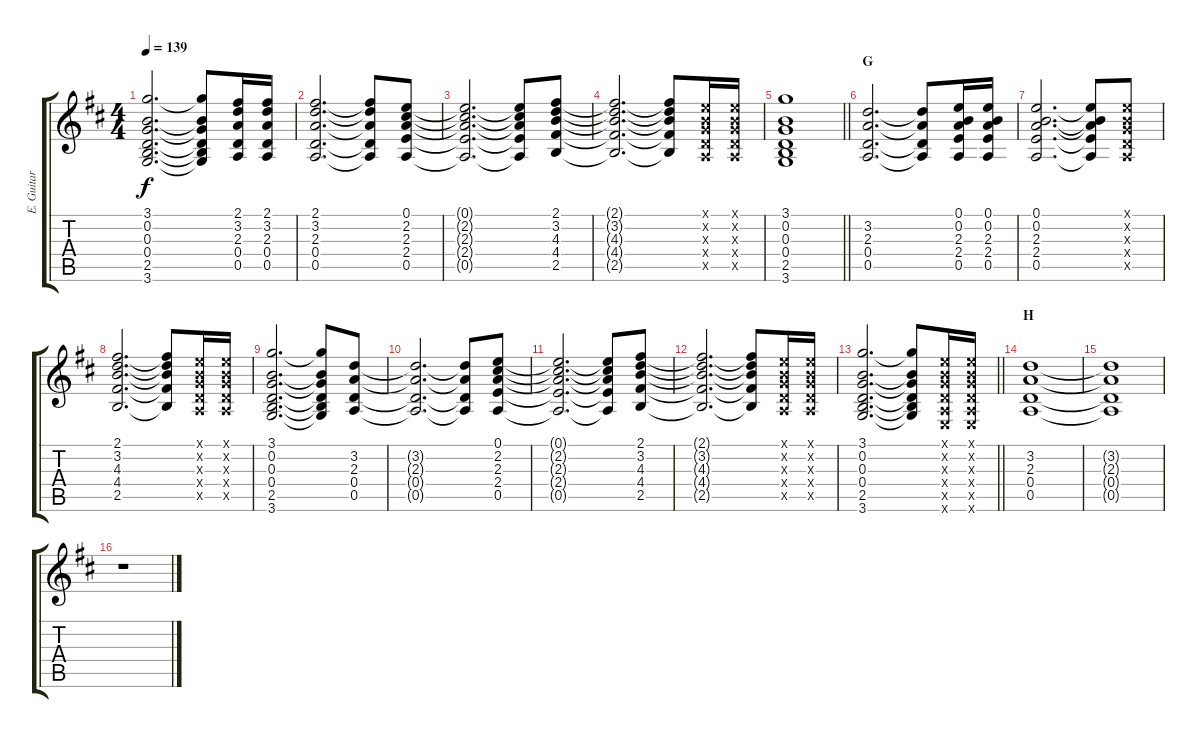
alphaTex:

\track ("E. Guitar III" "E. Guitar ") {instrument overdrivenguitar}
\staff {score tabs}
\tuning (E4 B3 G3 D3 A2 E2) {hide}
\ts (4 4)
\tempo 139
\clef g2
\ks d
(3.1 0.2 0.3 0.4 2.5 3.6).2{d dy f} (3.1{t} 0.2{t} 0.3{t} 0.4{t} 2.5{t} 3.6{t}).8 (2.1 3.2 2.3 0.4 0.5).16 (2.1 3.2 2.3 0.4 0.5).16 |
(2.1 3.2 2.3 0.4 0.5).2{d} (2.1{t} 3.2{t} 2.3{t} 0.4{t} 0.5{t}).8 (0.1 2.2 2.3 2.4 0.5).8 |
(0.1{t} 2.2{t} 2.3{t} 2.4{t} 0.5{t}).2{d} (0.1{t} 2.2{t} 2.3{t} 2.4{t} 0.5{t}).8 (2.1 3.2 4.3 4.4 2.5).8 |
(2.1{t} 3.2{t} 4.3{t} 4.4{t} 2.5{t}).2{d} (2.1{t} 3.2{t} 4.3{t} 4.4{t} 2.5{t}).8 (0.1{x} 0.2{x} 0.3{x} 0.4{x} 0.5{x}).16 (0.1{x} 0.2{x} 0.3{x} 0.4{x} 0.5{x}).16 |
\barLineRight lightlight
(3.1 0.2 0.3 0.4 2.5 3.6).1 |
\section ("" "G")
(3.2 2.3 0.4 0.5).2{d} (3.2{t} 2.3{t} 0.4{t} 0.5{t}).8 (0.1 0.2 2.3 2.4 0.5).16 (0.1 0.2 2.3 2.4 0.5).16 |
(0.1 0.2 2.3 2.4 0.5).2{d} (0.1{t} 0.2{t} 2.3{t} 2.4{t} 0.5{t}).8 (0.1{x} 0.2{x} 0.3{x} 0.4{x} 0.5{x}).8 |
(2.1 3.2 4.3 4.4 2.5).2{d} (2.1{t} 3.2{t} 4.3{t} 4.4{t} 2.5{t}).8 (0.1{x} 0.2{x} 0.3{x} 0.4{x} 0.5{x}).16 (0.1{x} 0.2{x} 0.3{x} 0.4{x} 0.5{x}).16 |
(3.1 0.2 0.3 0.4 2.5 3.6).2{d} (3.1{t} 0.2{t} 0.3{t} 0.4{t} 2.5{t} 3.6{t}).8 (3.2 2.3 0.4 0.5).8 |
(3.2{t} 2.3{t} 0.4{t} 0.5{t}).2{d} (3.2{t} 2.3{t} 0.4{t} 0.5{t}).8 (0.1 2.2 2.3 2.4 0.5).8 |
(0.1{t} 2.2{t} 2.3{t} 2.4{t} 0.5{t}).2{d} (0.1{t} 2.2{t} 2.3{t} 2.4{t} 0.5{t}).8 (2.1 3.2 4.3 4.4 2.5).8 |
(2.1{t} 3.2{t} 4.3{t} 4.4{t} 2.5{t}).2{d} (2.1{t} 3.2{t} 4.3{t} 4.4{t} 2.5{t}).8 (0.1{x} 0.2{x} 0.3{x} 0.4{x} 0.5{x}).16 (0.1{x} 0.2{x} 0.3{x} 0.4{x} 0.5{x}).16 |
\barLineRight lightlight
(3.1 0.2 0.3 0.4 2.5 3.6).2{d} (3.1{t} 0.2{t} 0.3{t} 0.4{t} 2.5{t} 3.6{t}).8 (0.1{x} 0.2{x} 0.3{x} 0.4{x} 0.5{x} 0.6{x}).16 (0.1{x} 0.2{x} 0.3{x} 0.4{x} 0.5{x} 0.6{x}).16 |
\section ("" "H")
(3.2 2.3 0.4 0.5).1 |
(3.2{t} 2.3{t} 0.4{t} 0.5{t}).1 |
r.1
